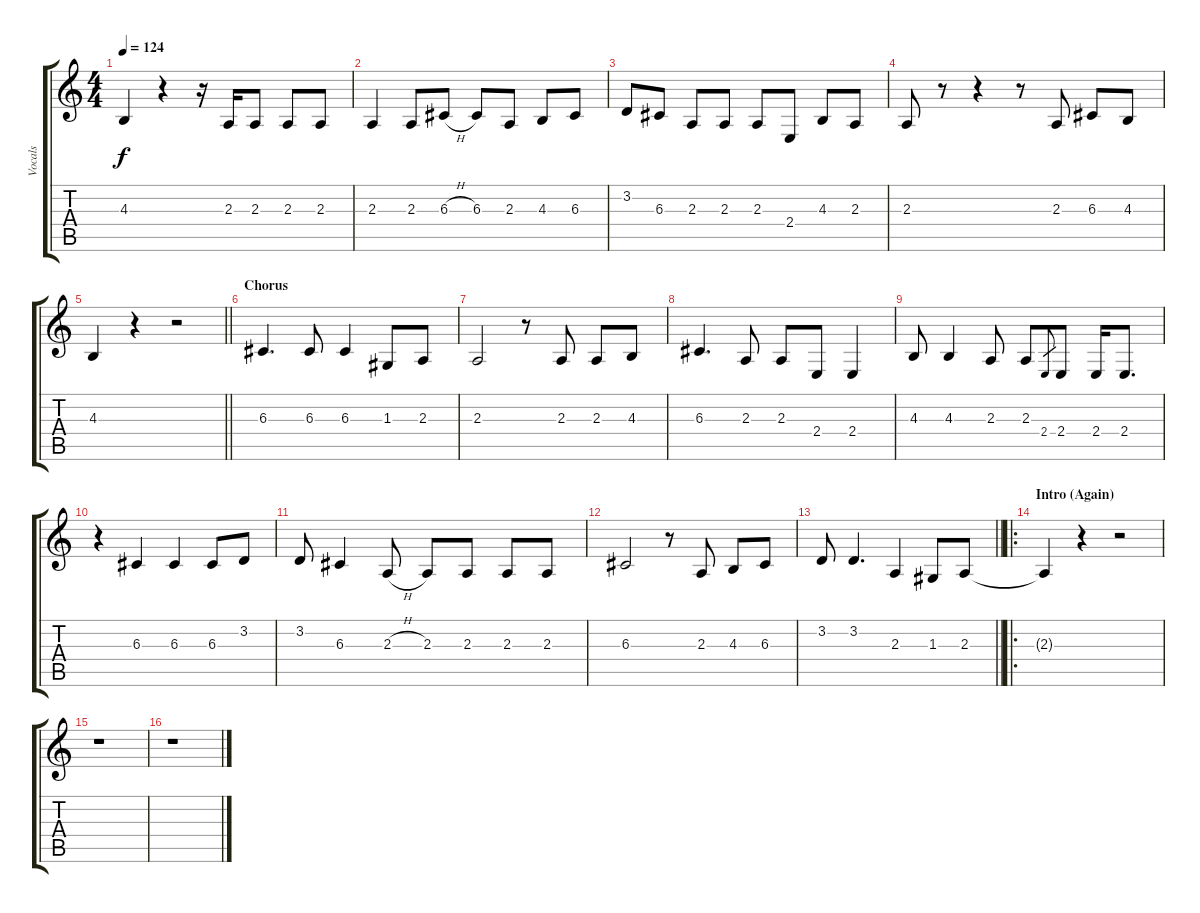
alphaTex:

\track ("Vocals" "Vocals") {instrument tenorsax}
\staff {score tabs}
\tuning (E4 B3 G3 D3 A2 E2) {hide}
\ts (4 4)
\tempo 124
\clef g2
\ks c
4.3.4{dy f} r.4 r.16 2.3.16 2.3.8 2.3.8 2.3.8 |
2.3.4 2.3.8 6.3{h}.8 6.3.8 2.3.8 4.3.8 6.3.8 |
3.2.8 6.3.8 2.3.8 2.3.8 2.3.8 2.4.8 4.3.8 2.3.8 |
2.3.8 r.8 r.4 r.8 2.3.8 6.3.8 4.3.8 |
\barLineRight lightlight
4.3.4 r.4 r.2 |
\section ("" "Chorus")
6.3.4{d} 6.3.8 6.3.4 1.3.8 2.3.8 |
2.3.2 r.8 2.3.8 2.3.8 4.3.8 |
6.3.4{d} 2.3.8 2.3.8 2.4.8 2.4.4 |
4.3.8 4.3.4 2.3.8 2.3.8 2.4.8{gr} 2.4.8 2.4.16 2.4.8{d} |
r.4 6.3.4 6.3.4 6.3.8 3.2.8 |
3.2.8 6.3.4 2.3{h}.8 2.3.8 2.3.8 2.3.8 2.3.8 |
6.3.2 r.8 2.3.8 4.3.8 6.3.8 |
\barLineRight lightlight
3.2.8 3.2.4{d} 2.3.4 1.3.8 2.3.8 |
\ro
\section ("" "Intro (Again)")
2.3{t}.4 r.4 r.2 |
r.1 |
r.1
